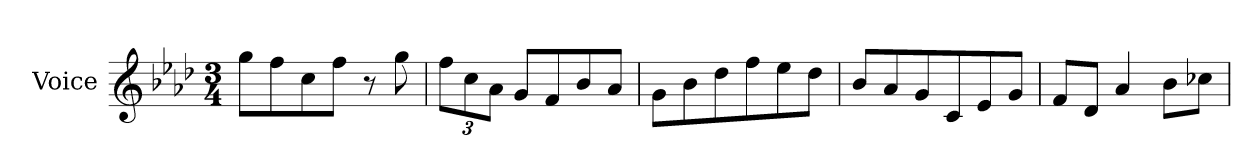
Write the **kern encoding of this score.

**kern
*part1
*staff1
*I"Voice
*I'Voice
*clefG2
*k[b-e-a-d-]
*M3/4
=1
8gg\L
8ff\
8cc\
8ff\J
8r
8gg\
=2
12ff\L
12cc\
12a-\J
8g/L
8f/
8b-/
8a-/J
=3
8g\L
8b-\
8dd-\
8ff\
8ee-\
8dd-\J
=4
8b-/L
8a-/
8g/
8c/
8e-/
8g/J
=5
8f/L
8d-/J
4a-/
8b-\L
8cc-X\J
=
*-
